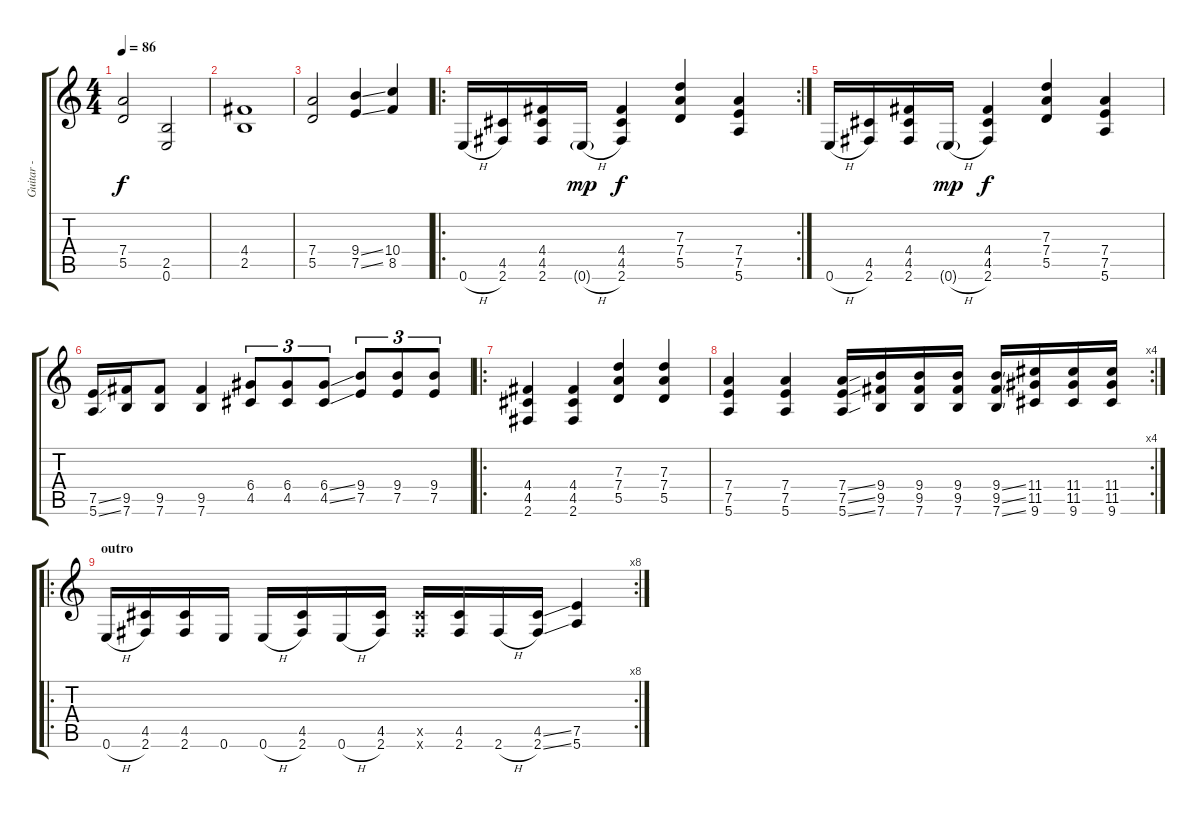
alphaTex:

\track ("Guitar -  Billy" "Guitar -  ") {instrument distortionguitar}
\staff {score tabs}
\tuning (E4 B3 G3 D3 A2 E2) {hide}
\ts (4 4)
\tempo 86
\clef g2
\ks c
(7.4 5.5).2{dy f} (2.5 0.6).2 |
(4.4 2.5).1 |
(7.4 5.5).2 (9.4{ss} 7.5{ss}).4 (10.4 8.5).4 |
\ro
\rc 2
0.6{h}.16 (4.5 2.6).16 (4.4 4.5 2.6).16 0.6{h g}.16{dy mp} (4.4 4.5 2.6).4{dy f} (7.3 7.4 5.5).4 (7.4 7.5 5.6).4 |
0.6{h}.16 (4.5 2.6).16 (4.4 4.5 2.6).16 0.6{h g}.16{dy mp} (4.4 4.5 2.6).4{dy f} (7.3 7.4 5.5).4 (7.4 7.5 5.6).4 |
(7.5{ss} 5.6{ss}).16 (9.5 7.6).16 (9.5 7.6).8 (9.5 7.6).4 (6.4 4.5).8{tu (3 2)} (6.4 4.5).8{tu (3 2)} (6.4{ss} 4.5{ss}).8{tu (3 2)} (9.4 7.5).8{tu (3 2)} (9.4 7.5).8{tu (3 2)} (9.4 7.5).8{tu (3 2)} |
\ro
(4.4 4.5 2.6).4 (4.4 4.5 2.6).4 (7.3 7.4 5.5).4 (7.3 7.4 5.5).4 |
\rc 4
(7.4 7.5 5.6).4 (7.4 7.5 5.6).4 (7.4{ss} 7.5{ss} 5.6{ss}).16 (9.4 9.5 7.6).16 (9.4 9.5 7.6).16 (9.4 9.5 7.6).16 (9.4{ss} 9.5{ss} 7.6{ss}).16 (11.4 11.5 9.6).16 (11.4 11.5 9.6).16 (11.4 11.5 9.6).16 |
\ro
\rc 8
\section ("" "outro")
0.6{h}.16 (4.5 2.6).16 (4.5 2.6).16 0.6.16 0.6{h}.16 (4.5 2.6).16 0.6{h}.16 (4.5 2.6).16 (4.5{x} 2.6{x}).16 (4.5 2.6).16 2.6{h}.16 (4.5{ss} 2.6{ss}).16 (7.5 5.6).4
